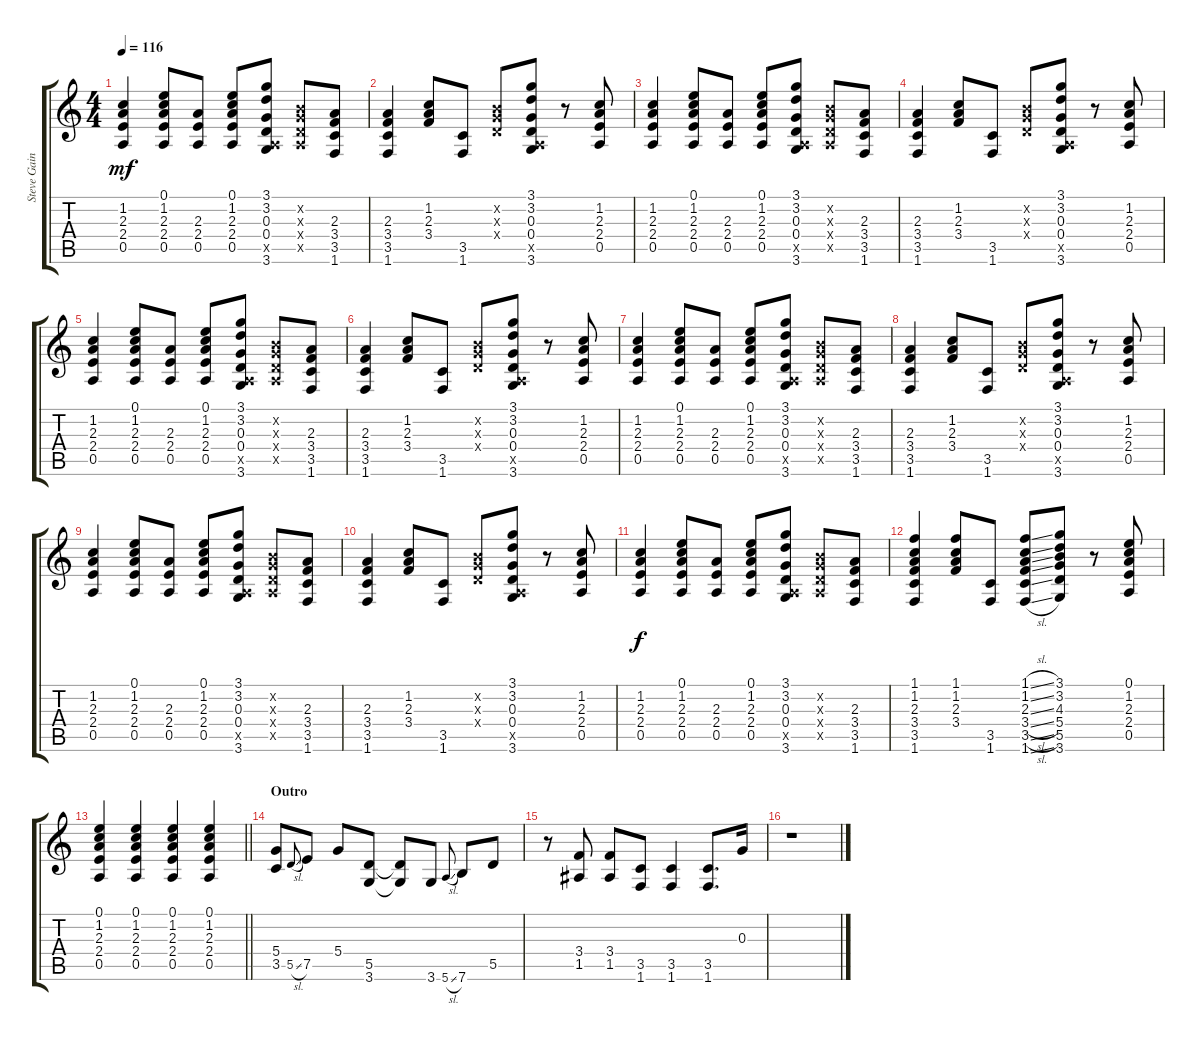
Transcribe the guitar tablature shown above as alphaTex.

\track ("Steve Gaines - Rhythm Guitar" "Steve Gain") {instrument electricguitarclean}
\staff {score tabs}
\tuning (E4 B3 G3 D3 A2 E2) {hide}
\ts (4 4)
\tempo 116
\clef g2
\ks c
(1.2 2.3 2.4 0.5).4{dy mf} (0.1 1.2 2.3 2.4 0.5).8 (2.3 2.4 0.5).8 (0.1 1.2 2.3 2.4 0.5).8 (3.1 3.2 0.3 0.4 0.5{x} 3.6).8 (0.2{x} 0.3{x} 0.4{x} 0.5{x}).8 (2.3 3.4 3.5 1.6).8 |
(2.3 3.4 3.5 1.6).4 (1.2 2.3 3.4).8 (3.5 1.6).8 (0.2{x} 0.3{x} 0.4{x}).8 (3.1 3.2 0.3 0.4 0.5{x} 3.6).8 r.8 (1.2 2.3 2.4 0.5).8 |
(1.2 2.3 2.4 0.5).4 (0.1 1.2 2.3 2.4 0.5).8 (2.3 2.4 0.5).8 (0.1 1.2 2.3 2.4 0.5).8 (3.1 3.2 0.3 0.4 0.5{x} 3.6).8 (0.2{x} 0.3{x} 0.4{x} 0.5{x}).8 (2.3 3.4 3.5 1.6).8 |
(2.3 3.4 3.5 1.6).4 (1.2 2.3 3.4).8 (3.5 1.6).8 (0.2{x} 0.3{x} 0.4{x}).8 (3.1 3.2 0.3 0.4 0.5{x} 3.6).8 r.8 (1.2 2.3 2.4 0.5).8 |
(1.2 2.3 2.4 0.5).4 (0.1 1.2 2.3 2.4 0.5).8 (2.3 2.4 0.5).8 (0.1 1.2 2.3 2.4 0.5).8 (3.1 3.2 0.3 0.4 0.5{x} 3.6).8 (0.2{x} 0.3{x} 0.4{x} 0.5{x}).8 (2.3 3.4 3.5 1.6).8 |
(2.3 3.4 3.5 1.6).4 (1.2 2.3 3.4).8 (3.5 1.6).8 (0.2{x} 0.3{x} 0.4{x}).8 (3.1 3.2 0.3 0.4 0.5{x} 3.6).8 r.8 (1.2 2.3 2.4 0.5).8 |
(1.2 2.3 2.4 0.5).4 (0.1 1.2 2.3 2.4 0.5).8 (2.3 2.4 0.5).8 (0.1 1.2 2.3 2.4 0.5).8 (3.1 3.2 0.3 0.4 0.5{x} 3.6).8 (0.2{x} 0.3{x} 0.4{x} 0.5{x}).8 (2.3 3.4 3.5 1.6).8 |
(2.3 3.4 3.5 1.6).4 (1.2 2.3 3.4).8 (3.5 1.6).8 (0.2{x} 0.3{x} 0.4{x}).8 (3.1 3.2 0.3 0.4 0.5{x} 3.6).8 r.8 (1.2 2.3 2.4 0.5).8 |
(1.2 2.3 2.4 0.5).4 (0.1 1.2 2.3 2.4 0.5).8 (2.3 2.4 0.5).8 (0.1 1.2 2.3 2.4 0.5).8 (3.1 3.2 0.3 0.4 0.5{x} 3.6).8 (0.2{x} 0.3{x} 0.4{x} 0.5{x}).8 (2.3 3.4 3.5 1.6).8 |
(2.3 3.4 3.5 1.6).4 (1.2 2.3 3.4).8 (3.5 1.6).8 (0.2{x} 0.3{x} 0.4{x}).8 (3.1 3.2 0.3 0.4 0.5{x} 3.6).8 r.8 (1.2 2.3 2.4 0.5).8 |
(1.2 2.3 2.4 0.5).4{dy f} (0.1 1.2 2.3 2.4 0.5).8 (2.3 2.4 0.5).8 (0.1 1.2 2.3 2.4 0.5).8 (3.1 3.2 0.3 0.4 0.5{x} 3.6).8 (0.2{x} 0.3{x} 0.4{x} 0.5{x}).8 (2.3 3.4 3.5 1.6).8 |
(1.1 1.2 2.3 3.4 3.5 1.6).4 (1.1 1.2 2.3 3.4).8 (3.5 1.6).8 (1.1{sl} 1.2{sl} 2.3{sl} 3.4{sl} 3.5{sl} 1.6{sl}).8 (3.1 3.2 4.3 5.4 5.5 3.6).8 r.8 (0.1 1.2 2.3 2.4 0.5).8 |
\barLineRight lightlight
(0.1 1.2 2.3 2.4 0.5).4 (0.1 1.2 2.3 2.4 0.5).4 (0.1 1.2 2.3 2.4 0.5).4 (0.1 1.2 2.3 2.4 0.5).4 |
\section ("" "Outro")
(5.4 3.5).8 5.5{sl}.8{gr onbeat} 7.5.8 5.4.8 (5.5 3.6).8 (5.5{t} 3.6{t}).8 3.6.8 5.6{sl}.8{gr onbeat} 7.6.8 5.5.8 |
r.8 (3.4 1.5).8 (3.4 1.5).8 (3.5 1.6).8 (3.5 1.6).4 (3.5 1.6).8{d} 0.3.16 |
r.1
